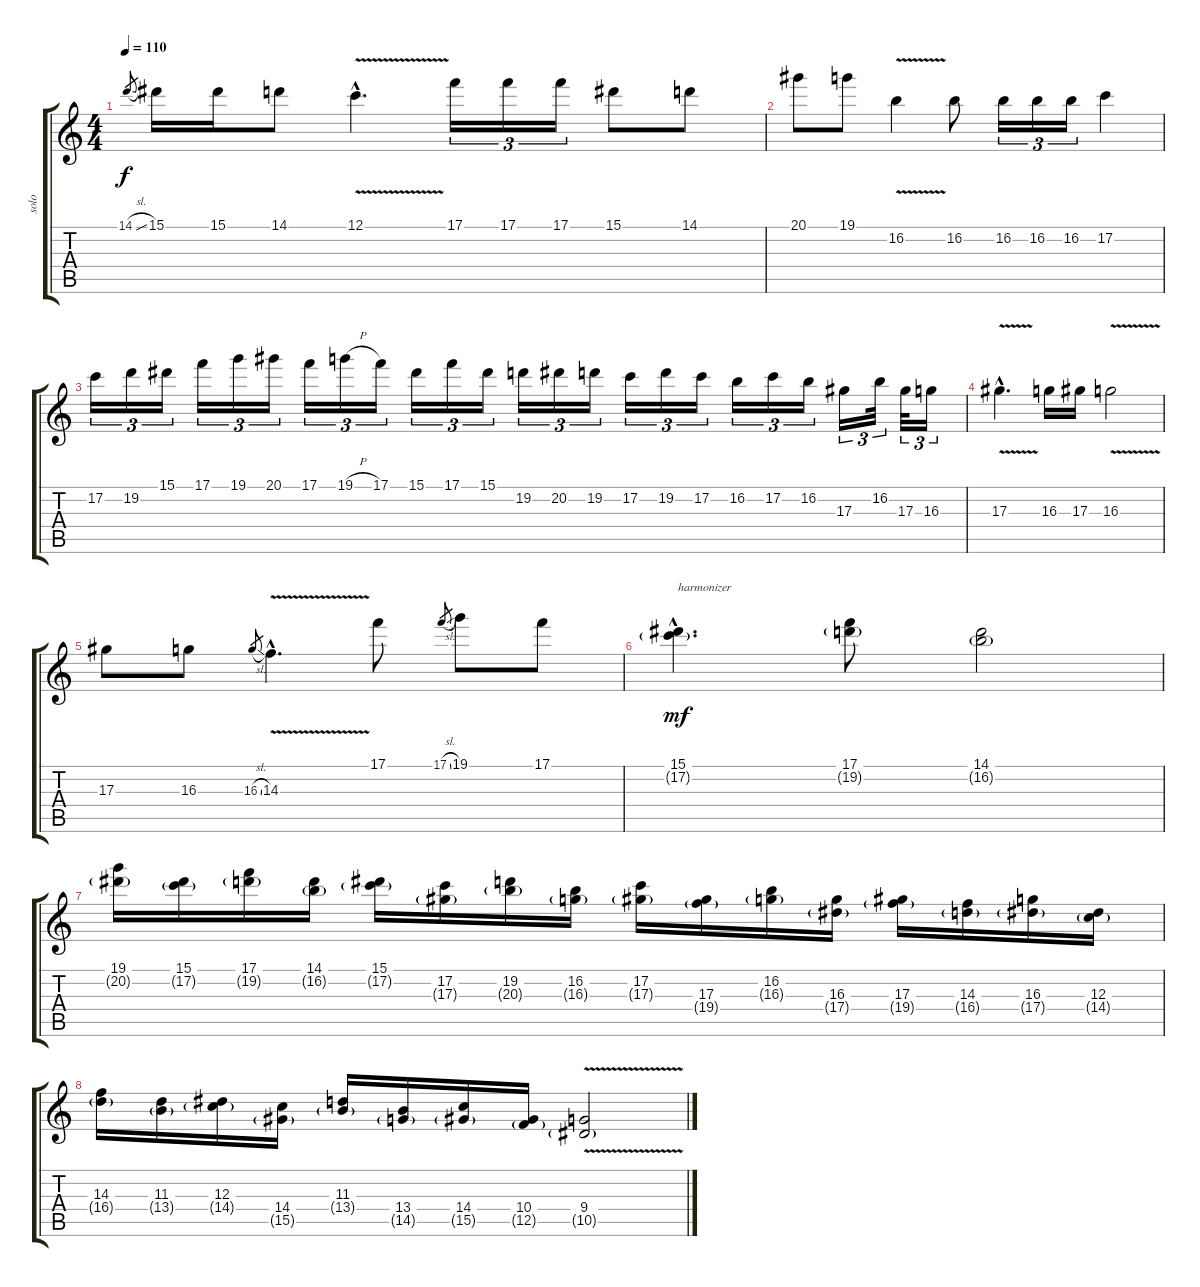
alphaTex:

\track ("solo" "solo") {instrument distortionguitar}
\staff {score tabs}
\tuning (C4 G3 Eb3 Bb2 F2 C2) {hide}
\ts (4 4)
\tempo 110
\clef g2
\ks c
14.1{sl}.8{gr dy f} 15.1.16 15.1.16 14.1.8 12.1{v hac}.4{d} 17.1.16{tu (3 2)} 17.1.16{tu (3 2)} 17.1.16{tu (3 2)} 15.1.8 14.1.8 |
20.1.8 19.1.8 16.2{v}.4 16.2.8 16.2.16{tu (3 2)} 16.2.16{tu (3 2)} 16.2.16{tu (3 2)} 17.2.4 |
17.2.16{tu (3 2)} 19.2.16{tu (3 2)} 15.1.16{tu (3 2)} 17.1.16{tu (3 2)} 19.1.16{tu (3 2)} 20.1.16{tu (3 2)} 17.1.16{tu (3 2)} 19.1{h}.16{tu (3 2)} 17.1.16{tu (3 2)} 15.1.16{tu (3 2)} 17.1.16{tu (3 2)} 15.1.16{tu (3 2)} 19.2.16{tu (3 2)} 20.2.16{tu (3 2)} 19.2.16{tu (3 2)} 17.2.16{tu (3 2)} 19.2.16{tu (3 2)} 17.2.16{tu (3 2)} 16.2.16{tu (3 2)} 17.2.16{tu (3 2)} 16.2.16{tu (3 2)} 17.3.16{tu (3 2)} 16.2.32{tu (3 2)} 17.3.32{tu (3 2)} 16.3.16{tu (3 2)} |
17.3{v hac}.4{d} 16.3.16 17.3.16 16.3{v}.2 |
17.3.8 16.3.8 16.3{sl}.8{gr} 14.3{v hac}.4{d} 17.1.8 17.1{sl}.8{gr} 19.1.8 17.1.8 |
(15.1{hac} 17.2{g hac}).4{d txt "harmonizer" dy mf} (17.1 19.2{g}).8 (14.1 16.2{g}).2 |
(19.1 20.2{g}).16 (15.1 17.2{g}).16 (17.1 19.2{g}).16 (14.1 16.2{g}).16 (15.1 17.2{g}).16 (17.2 17.3{g}).16 (19.2 20.3{g}).16 (16.2 16.3{g}).16 (17.2 17.3{g}).16 (17.3 19.4{g}).16 (16.2 16.3{g}).16 (16.3 17.4{g}).16 (17.3 19.4{g}).16 (14.3 16.4{g}).16 (16.3 17.4{g}).16 (12.3 14.4{g}).16 |
(14.3 16.4{g}).16 (11.3 13.4{g}).16 (12.3 14.4{g}).16 (14.4 15.5{g}).16 (11.3 13.4{g}).16 (13.4 14.5{g}).16 (14.4 15.5{g}).16 (10.4 12.5{g}).16 (9.4{v} 10.5{g}).2
